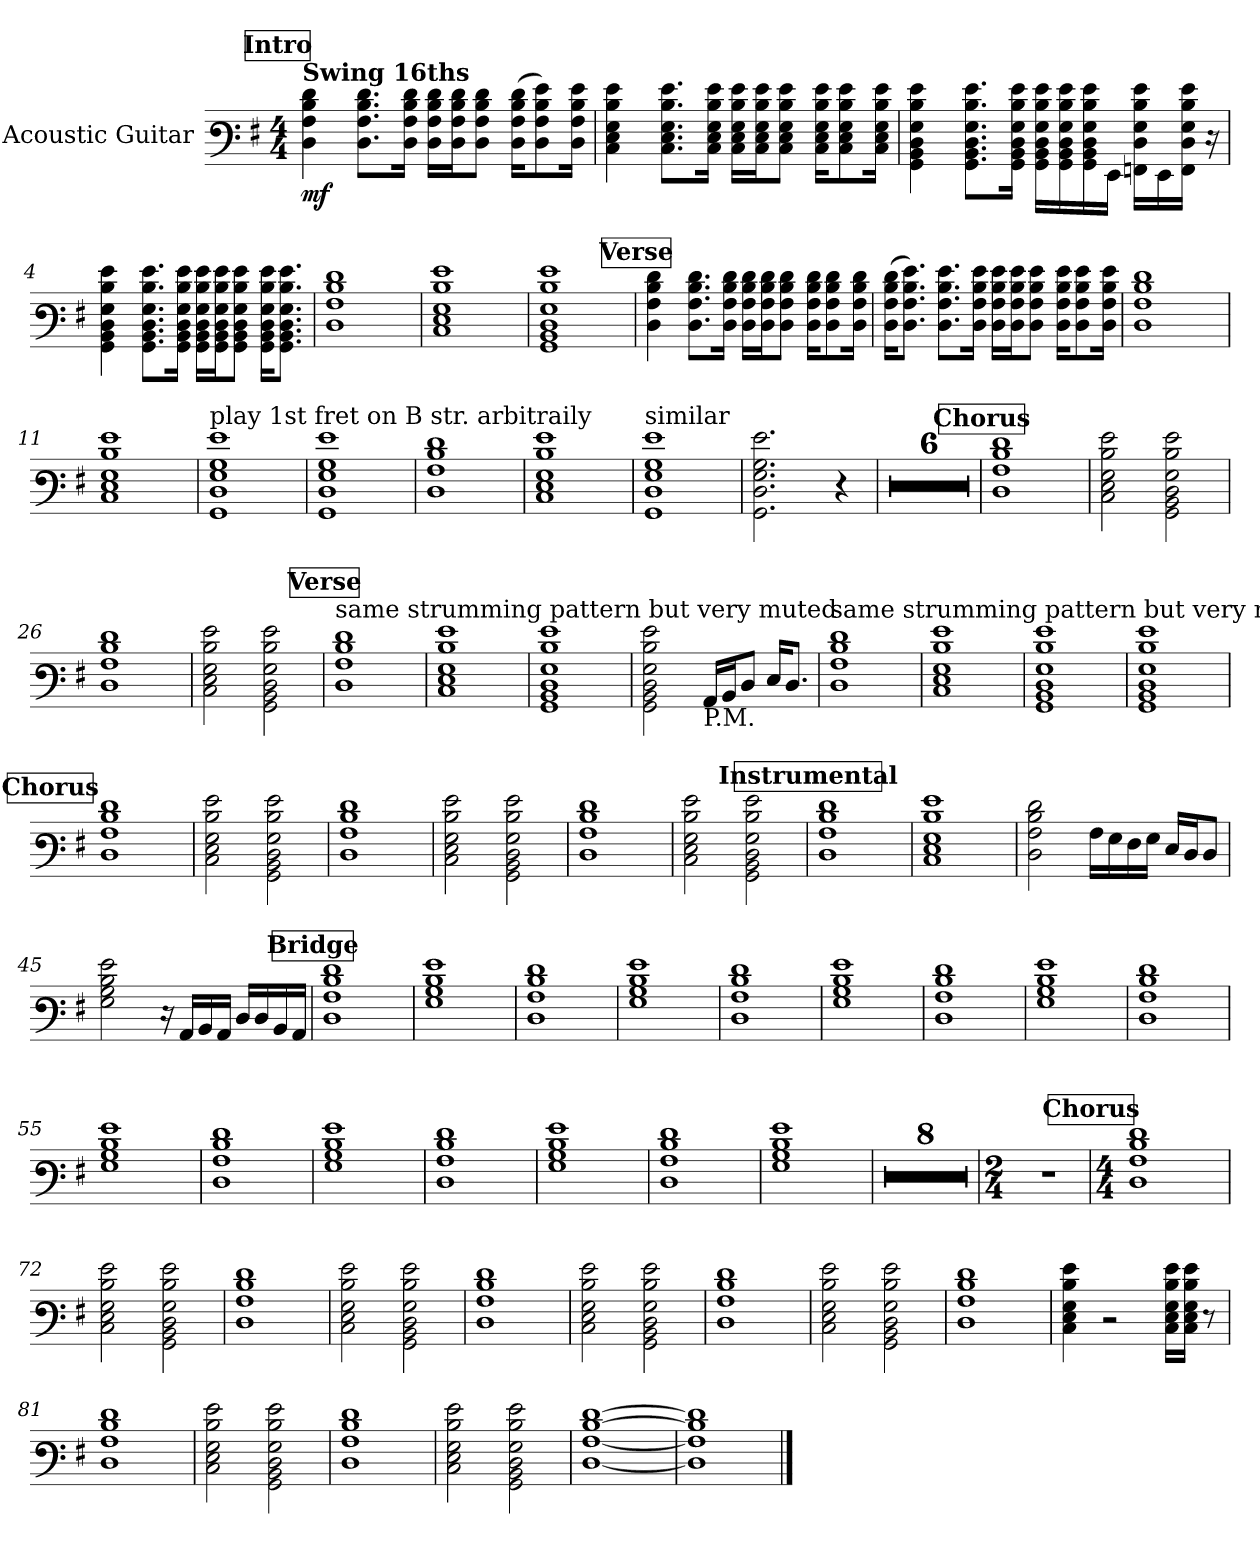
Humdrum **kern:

**kern	**dynam
*part1	*part1
*staff1	*staff1
*I"Acoustic Guitar	*
*I'Guit.	*
*stria6	*
*	*
*k[f#]	*
*M4/4	*
*MM73	*
!!LO:REH:place=s1:a:B:fs=14:t=Intro
=1	=1
!LO:TX:a:B:t=Swing 16ths	!
!	!LO:DY:b
4D\ 4A\ 4d\ 4f#\	mf
8.D\ 8.A\ 8.d\ 8.f#\L	.
16D\ 16A\ 16d\ 16f#\Jk	.
16D\ 16A\ 16d\ 16f#\LL	.
16D\ 16A\ 16d\ 16f#\J	.
8D\ 8A\ 8d\ 8f#\J	.
(>16D\ 16A\ 16d\ 16f#\KL	.
8D\ 8A\ 8d\ 8g\)	.
16D\ 16A\ 16d\ 16g\Jk	.
=2	=2
4C\ 4E\ 4G\ 4d\ 4g\	.
8.C\ 8.E\ 8.G\ 8.d\ 8.g\L	.
16C\ 16E\ 16G\ 16d\ 16g\Jk	.
16C\ 16E\ 16G\ 16d\ 16g\LL	.
16C\ 16E\ 16G\ 16d\ 16g\J	.
8C\ 8E\ 8G\ 8d\ 8g\J	.
16C\ 16E\ 16G\ 16d\ 16g\KL	.
8C\ 8E\ 8G\ 8d\ 8g\	.
16C\ 16E\ 16G\ 16d\ 16g\Jk	.
=3	=3
4GG\ 4BB\ 4D\ 4G\ 4d\ 4g\	.
8.GG\ 8.BB\ 8.D\ 8.G\ 8.d\ 8.g\L	.
16GG\ 16BB\ 16D\ 16G\ 16d\ 16g\Jk	.
16GG\ 16BB\ 16D\ 16G\ 16d\ 16g\LL	.
16GG\ 16BB\ 16D\ 16G\ 16d\ 16g\	.
16GG\ 16BB\ 16D\ 16G\ 16d\ 16g\	.
16EE\JJ	.
16FF\ 16D\ 16G\ 16d\ 16g\LL	.
16EE\	.
16FF\ 16D\ 16G\ 16d\ 16g\JJ	.
16r	.
!!LO:LB:g=z
=4	=4
4GG\ 4BB\ 4D\ 4G\ 4d\ 4g\	.
8.GG\ 8.BB\ 8.D\ 8.G\ 8.d\ 8.g\L	.
16GG\ 16BB\ 16D\ 16G\ 16d\ 16g\Jk	.
16GG\ 16BB\ 16D\ 16G\ 16d\ 16g\LL	.
16GG\ 16BB\ 16D\ 16G\ 16d\ 16g\J	.
8GG\ 8BB\ 8D\ 8G\ 8d\ 8g\J	.
16GG\ 16BB\ 16D\ 16G\ 16d\ 16g\KL	.
8.GG\ 8.BB\ 8.D\ 8.G\ 8.d\ 8.g\J	.
=5	=5
1D 1A 1d 1f#	.
=6	=6
1C 1E 1G 1d 1g	.
=7	=7
1GG 1BB 1D 1G 1d 1g	.
!!LO:REH:place=s1:a:B:fs=14:t=Verse
=8	=8
4D\ 4A\ 4d\ 4f#\	.
8.D\ 8.A\ 8.d\ 8.f#\L	.
16D\ 16A\ 16d\ 16f#\Jk	.
16D\ 16A\ 16d\ 16f#\LL	.
16D\ 16A\ 16d\ 16f#\J	.
8D\ 8A\ 8d\ 8f#\J	.
16D\ 16A\ 16d\ 16f#\KL	.
8D\ 8A\ 8d\ 8f#\	.
16D\ 16A\ 16d\ 16f#\Jk	.
=9	=9
(>16D\ 16A\ 16d\ 16f#\KL	.
8.D\ 8.A\ 8.d\ 8.g\J)	.
8.D\ 8.A\ 8.d\ 8.g\L	.
16D\ 16A\ 16d\ 16g\Jk	.
16D\ 16A\ 16d\ 16g\LL	.
16D\ 16A\ 16d\ 16g\J	.
8D\ 8A\ 8d\ 8g\J	.
16D\ 16A\ 16d\ 16g\KL	.
8D\ 8A\ 8d\ 8g\	.
16D\ 16A\ 16d\ 16g\Jk	.
=10	=10
1D 1A 1d 1f#	.
=11	=11
1C 1E 1G 1d 1g	.
!!LO:LB:g=z
=12	=12
!LO:TX:a:t=play 1st fret on B str. arbitraily	!
1GG 1D 1G 1B 1g	.
=13	=13
1GG 1D 1G 1B 1g	.
=14	=14
1D 1A 1d 1f#	.
=15	=15
1C 1E 1G 1d 1g	.
=16	=16
!LO:TX:a:t=similar	!
1GG 1D 1G 1B 1g	.
=17	=17
2.GG\ 2.D\ 2.G\ 2.B\ 2.g\	.
4r	.
=18	=18
1r	.
=19	=19
1r	.
=20	=20
1r	.
=21	=21
1r	.
=22	=22
1r	.
=23	=23
1r	.
!!LO:REH:place=s1:a:B:fs=14:t=Chorus
=24	=24
1D 1A 1d 1f#	.
=25	=25
2C\ 2E\ 2G\ 2d\ 2g\	.
2GG\ 2BB\ 2D\ 2G\ 2d\ 2g\	.
=26	=26
1D 1A 1d 1f#	.
=27	=27
2C\ 2E\ 2G\ 2d\ 2g\	.
2GG\ 2BB\ 2D\ 2G\ 2d\ 2g\	.
!!LO:REH:place=s1:a:B:fs=14:t=Verse
=28	=28
!LO:TX:a:t=same strumming pattern but very muted	!
1D 1A 1d 1f#	.
=29	=29
1C 1E 1G 1d 1g	.
=30	=30
1GG 1BB 1D 1G 1d 1g	.
!!LO:LB:g=z
=31	=31
2GG\ 2BB\ 2D\ 2G\ 2d\ 2g\	.
!LO:TX:b:t=P.M.	!
16AA/LL	.
16BB/J	.
8D/J	.
16E/KL	.
8.D/J	.
=32	=32
!LO:TX:a:t=same strumming pattern but very muted	!
1D 1A 1d 1f#	.
=33	=33
1C 1E 1G 1d 1g	.
=34	=34
1GG 1BB 1D 1G 1d 1g	.
=35	=35
1GG 1BB 1D 1G 1d 1g	.
!!LO:REH:place=s1:a:B:fs=14:t=Chorus
=36	=36
1D 1A 1d 1f#	.
=37	=37
2C\ 2E\ 2G\ 2d\ 2g\	.
2GG\ 2BB\ 2D\ 2G\ 2d\ 2g\	.
=38	=38
1D 1A 1d 1f#	.
=39	=39
2C\ 2E\ 2G\ 2d\ 2g\	.
2GG\ 2BB\ 2D\ 2G\ 2d\ 2g\	.
=40	=40
1D 1A 1d 1f#	.
=41	=41
2C\ 2E\ 2G\ 2d\ 2g\	.
2GG\ 2BB\ 2D\ 2G\ 2d\ 2g\	.
!!LO:REH:place=s1:a:B:fs=12:t=Instrumental
=42	=42
1D 1A 1d 1f#	.
=43	=43
1C 1E 1G 1d 1g	.
!!LO:LB:g=z
=44	=44
2D\ 2A\ 2d\ 2f#\	.
16A\LL	.
16G\	.
16F#\	.
16G\JJ	.
16E/LL	.
16D/J	.
8D/J	.
=45	=45
2G\ 2B\ 2d\ 2g\	.
16r	.
16AA/LL	.
16BB/	.
16AA/JJ	.
16D/LL	.
16D/	.
16BB/	.
16AA/JJ	.
!!LO:REH:place=s1:a:B:fs=14:t=Bridge
=46	=46
1D 1A 1d 1f#	.
=47	=47
1G 1B 1d 1g	.
=48	=48
1D 1A 1d 1f#	.
=49	=49
1G 1B 1d 1g	.
=50	=50
1D 1A 1d 1f#	.
=51	=51
1G 1B 1d 1g	.
=52	=52
1D 1A 1d 1f#	.
=53	=53
1G 1B 1d 1g	.
=54	=54
1D 1A 1d 1f#	.
=55	=55
1G 1B 1d 1g	.
!!LO:LB:g=z
=56	=56
1D 1A 1d 1f#	.
=57	=57
1G 1B 1d 1g	.
=58	=58
1D 1A 1d 1f#	.
=59	=59
1G 1B 1d 1g	.
=60	=60
1D 1A 1d 1f#	.
=61	=61
1G 1B 1d 1g	.
=62	=62
1r	.
=63	=63
1r	.
=64	=64
1r	.
=65	=65
1r	.
=66	=66
1r	.
=67	=67
1r	.
=68	=68
1r	.
=69	=69
1r	.
=70	=70
*M2/4	*
2r	.
!!LO:REH:place=s1:a:B:fs=14:t=Chorus
=71	=71
*M4/4	*
1D 1A 1d 1f#	.
=72	=72
2C\ 2E\ 2G\ 2d\ 2g\	.
2GG\ 2BB\ 2D\ 2G\ 2d\ 2g\	.
=73	=73
1D 1A 1d 1f#	.
=74	=74
2C\ 2E\ 2G\ 2d\ 2g\	.
2GG\ 2BB\ 2D\ 2G\ 2d\ 2g\	.
=75	=75
1D 1A 1d 1f#	.
!!LO:PB:g=z
=76	=76
2C\ 2E\ 2G\ 2d\ 2g\	.
2GG\ 2BB\ 2D\ 2G\ 2d\ 2g\	.
=77	=77
1D 1A 1d 1f#	.
=78	=78
2C\ 2E\ 2G\ 2d\ 2g\	.
2GG\ 2BB\ 2D\ 2G\ 2d\ 2g\	.
=79	=79
1D 1A 1d 1f#	.
=80	=80
4C\ 4E\ 4G\ 4d\ 4g\	.
2r	.
16C\ 16E\ 16G\ 16d\ 16g\LL	.
16C\ 16E\ 16G\ 16d\ 16g\JJ	.
8r	.
=81	=81
1D 1A 1d 1f#	.
=82	=82
2C\ 2E\ 2G\ 2d\ 2g\	.
2GG\ 2BB\ 2D\ 2G\ 2d\ 2g\	.
=83	=83
1D 1A 1d 1f#	.
=84	=84
2C\ 2E\ 2G\ 2d\ 2g\	.
2GG\ 2BB\ 2D\ 2G\ 2d\ 2g\	.
=85	=85
[1D [1A [1d [1f#	.
=86	=86
1D] 1A] 1d] 1f#]	.
==	==
*-	*-
